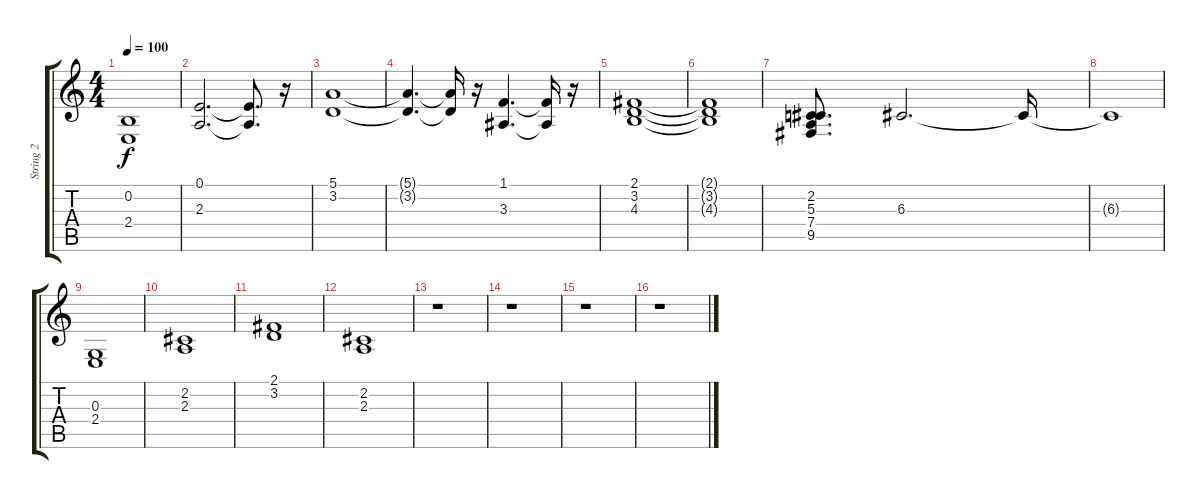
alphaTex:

\track ("String 2" "String 2") {instrument stringensemble1}
\staff {score tabs}
\tuning (E4 B3 G3 D3 A2 E2) {hide}
\ts (4 4)
\tempo 100
\clef g2
\ks c
(0.2 2.4).1{dy f} |
(0.1 2.3).2{d} (0.1{t} 2.3{t}).8{d} r.16 |
(5.1 3.2).1 |
(5.1{t} 3.2{t}).4{d} (5.1{t} 3.2{t}).16 r.16 (1.1 3.3).4{d} (1.1{t} 3.3{t}).16 r.16 |
(2.1 3.2 4.3).1 |
(2.1{t} 3.2{t} 4.3{t}).1 |
(2.2 5.3 7.4 9.5).8{d} 6.3.2{d} 6.3{t}.16 |
6.3{t}.1 |
(0.3 2.4).1 |
(2.2 2.3).1 |
(2.1 3.2).1 |
(2.2 2.3).1 |
r.1 |
r.1 |
r.1 |
r.1
